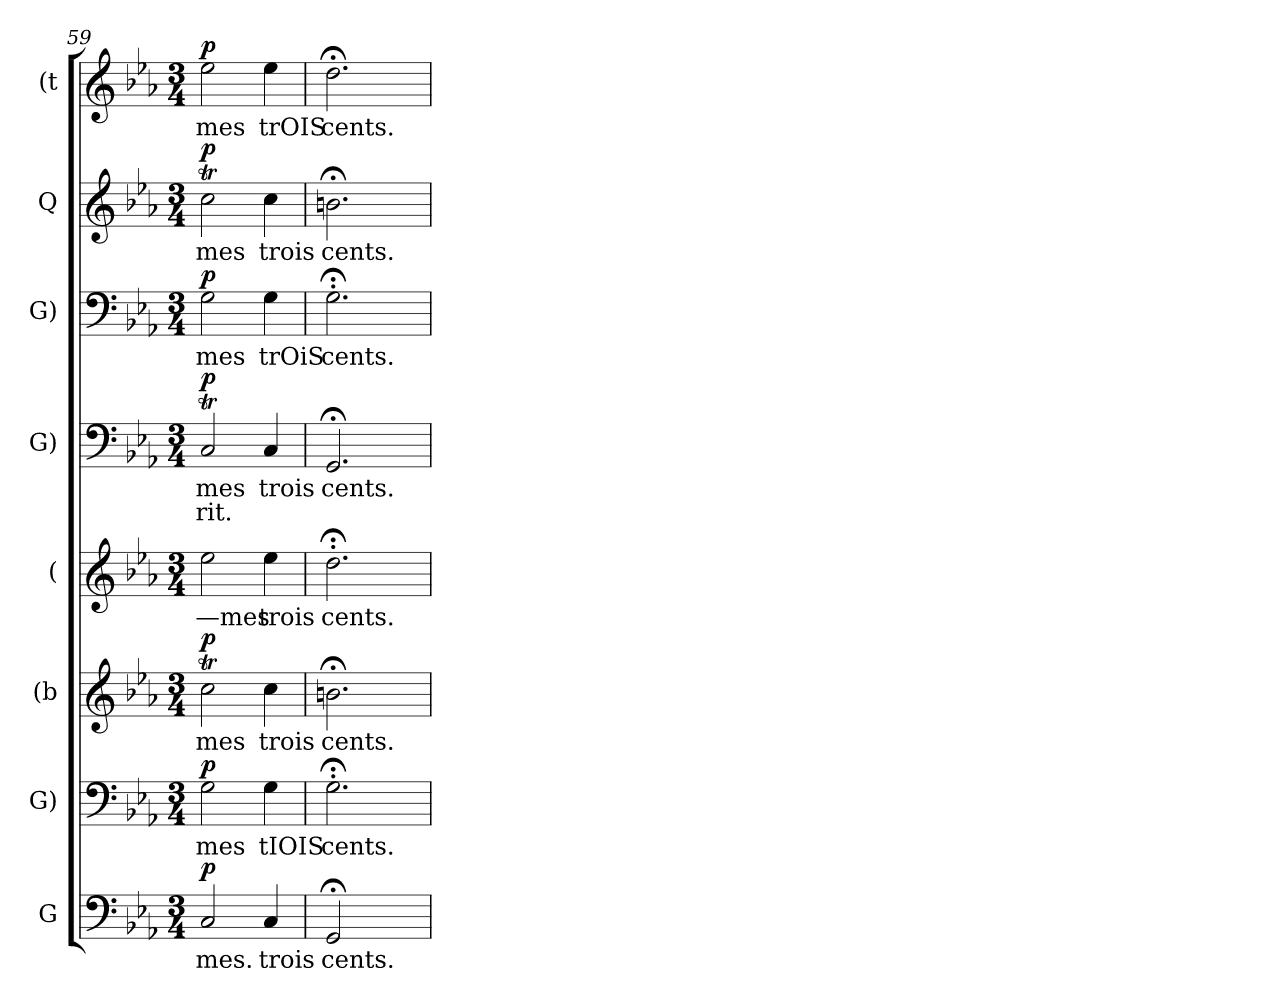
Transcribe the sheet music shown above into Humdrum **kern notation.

**kern	**text	**dynam	**kern	**text	**dynam	**kern	**text	**dynam	**kern	**text	**kern	**text	**text	**dynam	**kern	**text	**dynam	**kern	**text	**dynam	**kern	**text	**dynam
*part8	*part8	*part8	*part7	*part7	*part7	*part6	*part6	*part6	*part5	*part5	*part4	*part4	*part4	*part4	*part3	*part3	*part3	*part2	*part2	*part2	*part1	*part1	*part1
*staff8	*staff8	*staff8	*staff7	*staff7	*staff7	*staff6	*staff6	*staff6	*staff5	*staff5	*staff4	*staff4	*staff4	*staff4	*staff3	*staff3	*staff3	*staff2	*staff2	*staff2	*staff1	*staff1	*staff1
*I"G	*	*	*I"G)	*	*	*I"(b	*	*	*I"(	*	*I"G)	*	*	*	*I"G)	*	*	*I"Q	*	*	*I"(t	*	*
!!LO:LB:g=z
*clefF4	*	*	*clefF4	*	*	*clefG2	*	*	*clefG2	*	*clefF4	*	*	*	*clefF4	*	*	*clefG2	*	*	*clefG2	*	*
*k[b-e-a-]	*	*	*k[b-e-a-]	*	*	*k[b-e-a-]	*	*	*k[b-e-a-]	*	*k[b-e-a-]	*	*	*	*k[b-e-a-]	*	*	*k[b-e-a-]	*	*	*k[b-e-a-]	*	*
*M3/4	*	*	*M3/4	*	*	*M3/4	*	*	*M3/4	*	*M3/4	*	*	*	*M3/4	*	*	*M3/4	*	*	*M3/4	*	*
=59	=59	=59	=59	=59	=59	=59	=59	=59	=59	=59	=59	=59	=59	=59	=59	=59	=59	=59	=59	=59	=59	=59	=59
!	!	!LO:DY:a	!	!	!LO:DY:a	!	!	!LO:DY:a	!	!	!	!	!	!LO:DY:a	!	!	!LO:DY:a	!	!	!LO:DY:a	!	!	!LO:DY:a
2Ci/	mes.	p	2Gi\	mes	p	2ccTi\	mes	p	2ee-i\	—mes	2CTi/	mes	rit.	p	2Gi\	mes	p	2ccTi\	mes	p	2ee-i\	mes	p
4Ci/	trois	.	4Gi\	tIOIS	.	4cci\	trois	.	4ee-i\	trois	4Ci/	trois	.	.	4Gi\	trOiS	.	4cci\	trois	.	4ee-i\	trOIS	.
=60	=60	=60	=60	=60	=60	=60	=60	=60	=60	=60	=60	=60	=60	=60	=60	=60	=60	=60	=60	=60	=60	=60	=60
2GG;i/	cents.	.	2.G;'>i\	cents.	.	2.bn;i\	cents.	.	2.dd;'>i\	cents.	2.GG;i/	cents.	.	.	2.G;'>i\	cents.	.	2.bn;i\	cents.	.	2.dd;i\	cents.	.
4ryy	.	.	.	.	.	.	.	.	.	.	.	.	.	.	.	.	.	.	.	.	.	.	.
=	=	=	=	=	=	=	=	=	=	=	=	=	=	=	=	=	=	=	=	=	=	=	=
*-	*-	*-	*-	*-	*-	*-	*-	*-	*-	*-	*-	*-	*-	*-	*-	*-	*-	*-	*-	*-	*-	*-	*-
